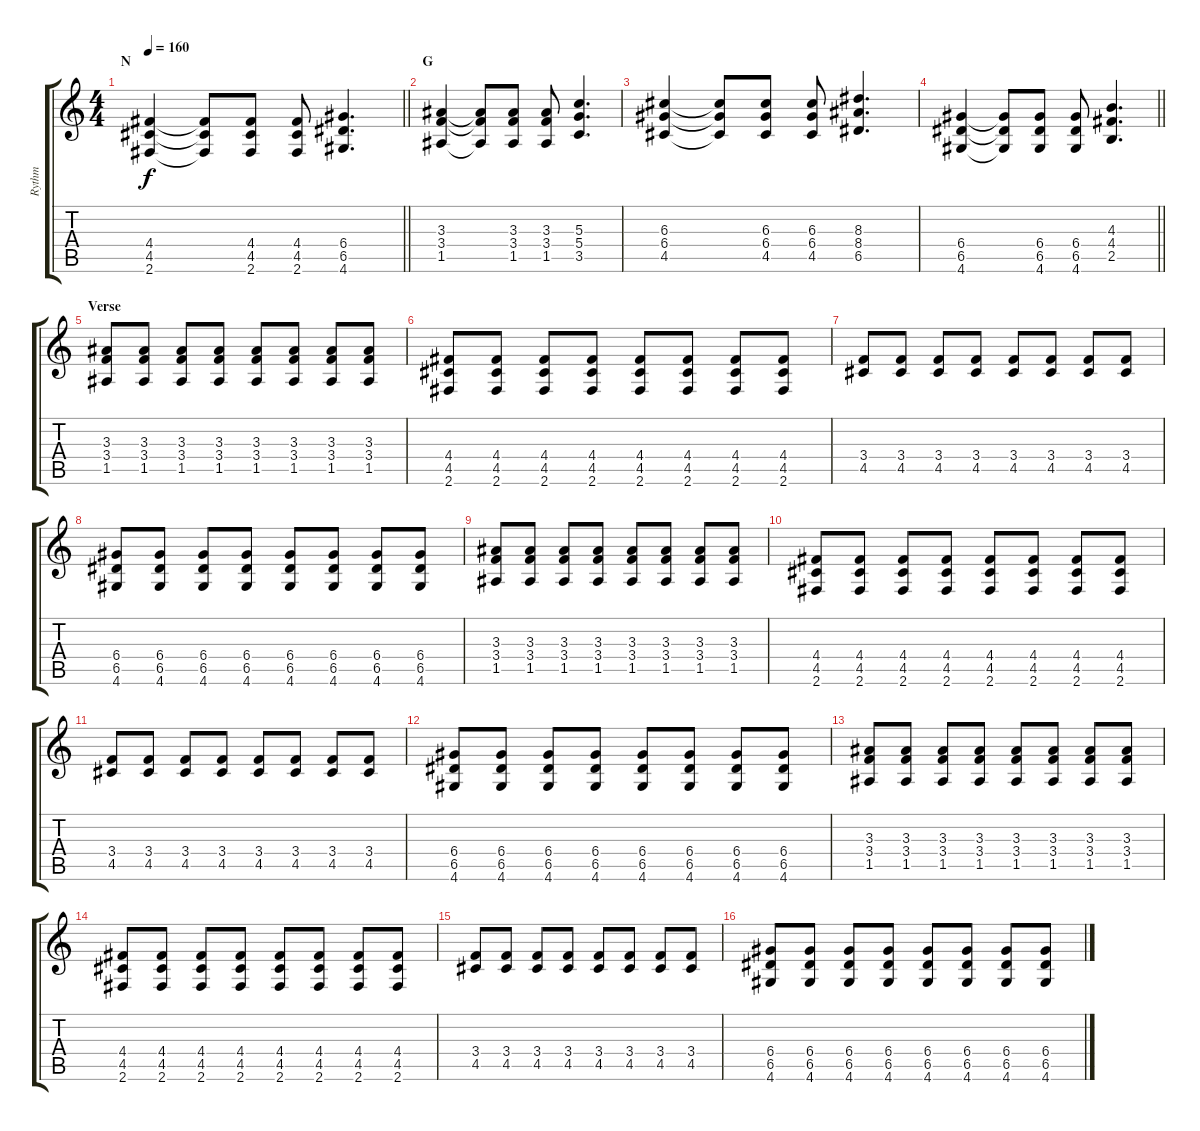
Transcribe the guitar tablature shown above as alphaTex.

\track ("Rythm" "Rythm") {instrument distortionguitar}
\staff {score tabs}
\tuning (E4 B3 G3 D3 A2 E2) {hide}
\ts (4 4)
\section ("" "N")
\tempo 160
\clef g2
\barLineRight lightlight
\ks c
(4.4 4.5 2.6).4{dy f} (4.4{t} 4.5{t} 2.6{t}).8 (4.4 4.5 2.6).8 (4.4 4.5 2.6).8 (6.4 6.5 4.6).4{d} |
\section ("" "G")
(3.3 3.4 1.5).4 (3.3{t} 3.4{t} 1.5{t}).8 (3.3 3.4 1.5).8 (3.3 3.4 1.5).8 (5.3 5.4 3.5).4{d} |
(6.3 6.4 4.5).4 (6.3{t} 6.4{t} 4.5{t}).8 (6.3 6.4 4.5).8 (6.3 6.4 4.5).8 (8.3 8.4 6.5).4{d} |
\barLineRight lightlight
(6.4 6.5 4.6).4 (6.4{t} 6.5{t} 4.6{t}).8 (6.4 6.5 4.6).8 (6.4 6.5 4.6).8 (4.3 4.4 2.5).4{d} |
\section ("" "Verse")
(3.3 3.4 1.5).8 (3.3 3.4 1.5).8 (3.3 3.4 1.5).8 (3.3 3.4 1.5).8 (3.3 3.4 1.5).8 (3.3 3.4 1.5).8 (3.3 3.4 1.5).8 (3.3 3.4 1.5).8 |
(4.4 4.5 2.6).8 (4.4 4.5 2.6).8 (4.4 4.5 2.6).8 (4.4 4.5 2.6).8 (4.4 4.5 2.6).8 (4.4 4.5 2.6).8 (4.4 4.5 2.6).8 (4.4 4.5 2.6).8 |
(3.4 4.5).8 (3.4 4.5).8 (3.4 4.5).8 (3.4 4.5).8 (3.4 4.5).8 (3.4 4.5).8 (3.4 4.5).8 (3.4 4.5).8 |
(6.4 6.5 4.6).8 (6.4 6.5 4.6).8 (6.4 6.5 4.6).8 (6.4 6.5 4.6).8 (6.4 6.5 4.6).8 (6.4 6.5 4.6).8 (6.4 6.5 4.6).8 (6.4 6.5 4.6).8 |
(3.3 3.4 1.5).8 (3.3 3.4 1.5).8 (3.3 3.4 1.5).8 (3.3 3.4 1.5).8 (3.3 3.4 1.5).8 (3.3 3.4 1.5).8 (3.3 3.4 1.5).8 (3.3 3.4 1.5).8 |
(4.4 4.5 2.6).8 (4.4 4.5 2.6).8 (4.4 4.5 2.6).8 (4.4 4.5 2.6).8 (4.4 4.5 2.6).8 (4.4 4.5 2.6).8 (4.4 4.5 2.6).8 (4.4 4.5 2.6).8 |
(3.4 4.5).8 (3.4 4.5).8 (3.4 4.5).8 (3.4 4.5).8 (3.4 4.5).8 (3.4 4.5).8 (3.4 4.5).8 (3.4 4.5).8 |
(6.4 6.5 4.6).8 (6.4 6.5 4.6).8 (6.4 6.5 4.6).8 (6.4 6.5 4.6).8 (6.4 6.5 4.6).8 (6.4 6.5 4.6).8 (6.4 6.5 4.6).8 (6.4 6.5 4.6).8 |
(3.3 3.4 1.5).8 (3.3 3.4 1.5).8 (3.3 3.4 1.5).8 (3.3 3.4 1.5).8 (3.3 3.4 1.5).8 (3.3 3.4 1.5).8 (3.3 3.4 1.5).8 (3.3 3.4 1.5).8 |
(4.4 4.5 2.6).8 (4.4 4.5 2.6).8 (4.4 4.5 2.6).8 (4.4 4.5 2.6).8 (4.4 4.5 2.6).8 (4.4 4.5 2.6).8 (4.4 4.5 2.6).8 (4.4 4.5 2.6).8 |
(3.4 4.5).8 (3.4 4.5).8 (3.4 4.5).8 (3.4 4.5).8 (3.4 4.5).8 (3.4 4.5).8 (3.4 4.5).8 (3.4 4.5).8 |
(6.4 6.5 4.6).8 (6.4 6.5 4.6).8 (6.4 6.5 4.6).8 (6.4 6.5 4.6).8 (6.4 6.5 4.6).8 (6.4 6.5 4.6).8 (6.4 6.5 4.6).8 (6.4 6.5 4.6).8
